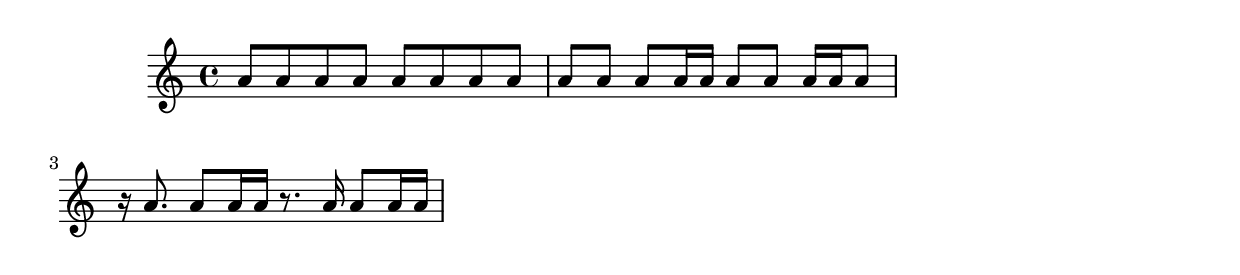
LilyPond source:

\version "2.19.21"
\header {

  texidoc = "In 4/4 time, the first and second and third and fourth
beats should be beamed together if only eighth notes are involved.
If any shorter notes are included, each beat should be beamed separately."

}
\layout { ragged-right = ##t }

\relative {
  \repeat unfold 8 { a'8} |
  a8 a a a16 a a8 a  a16 a a8 |
  r16 a8. a8 a16 a r8. a16 a8 a16 a |
}
